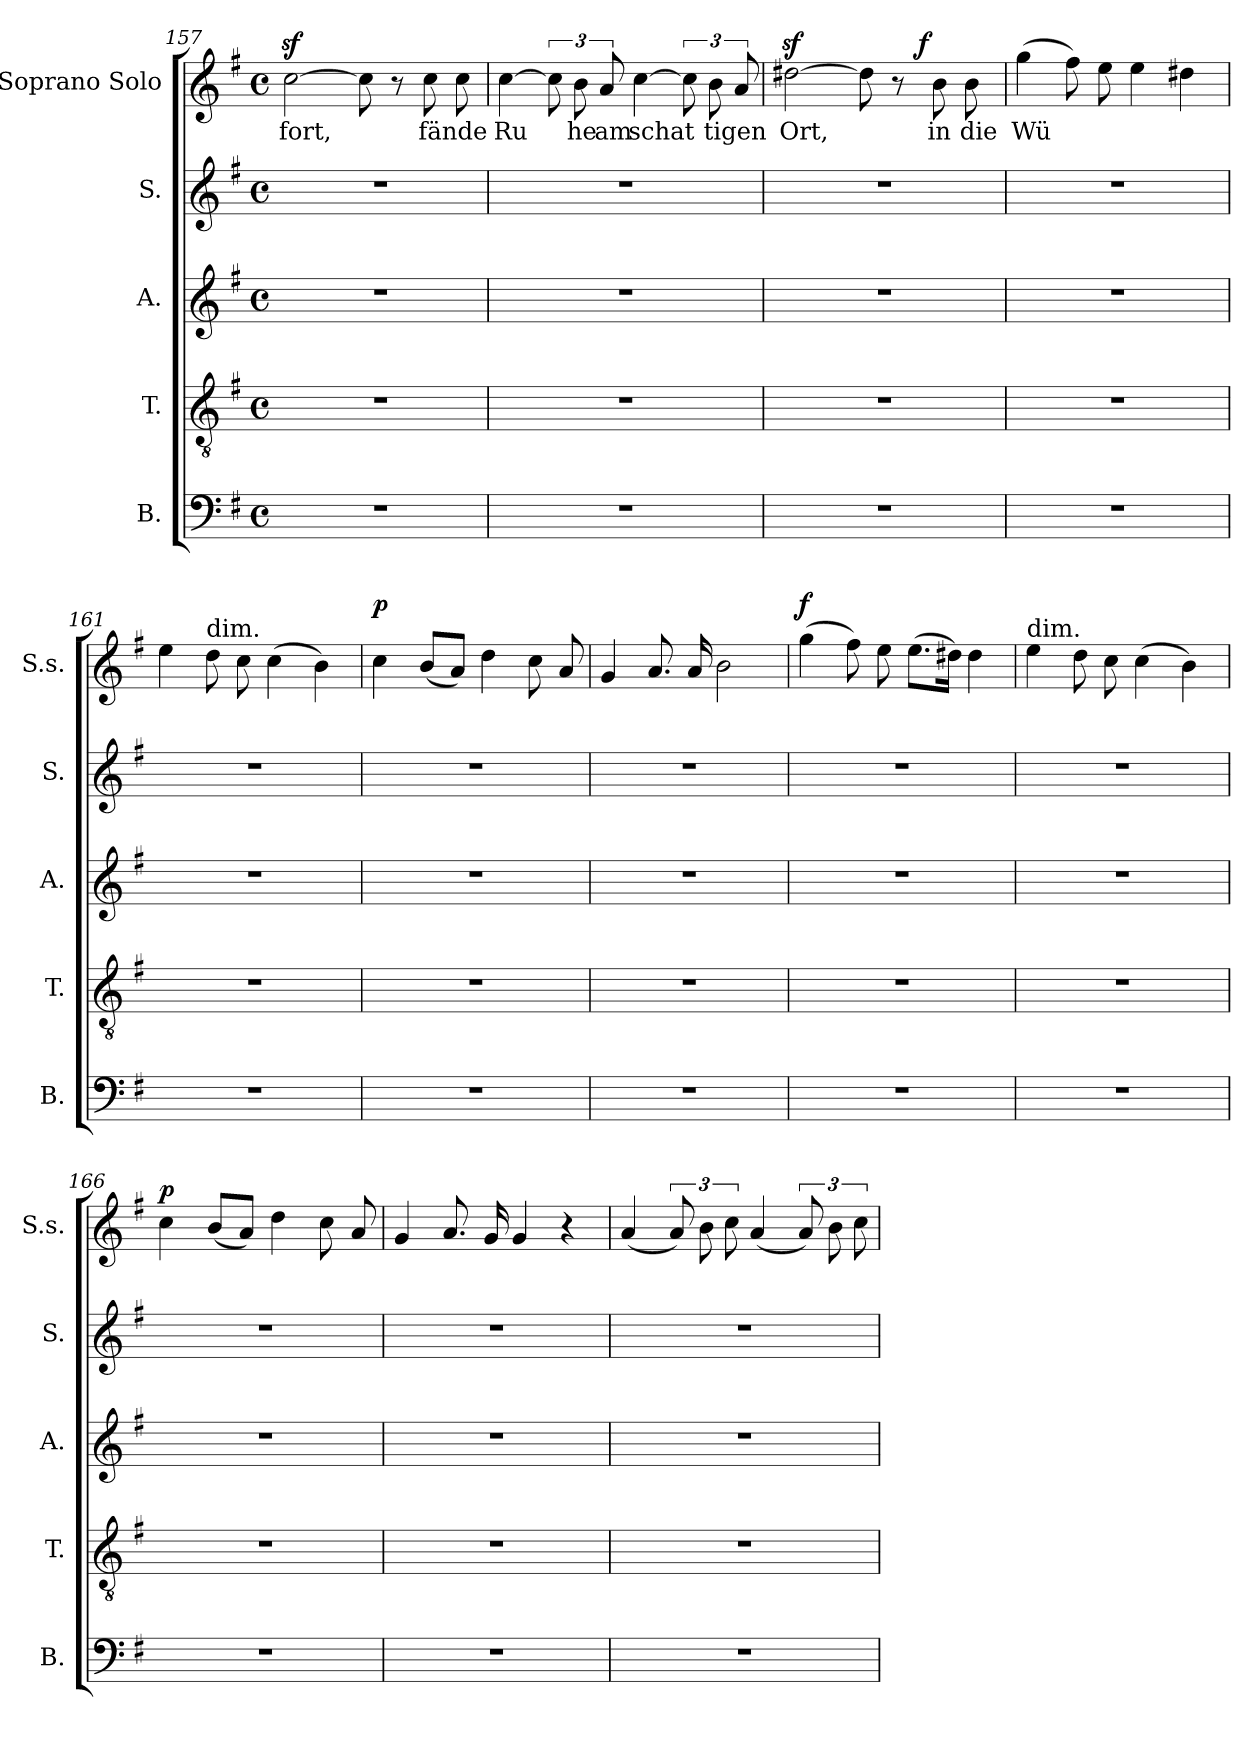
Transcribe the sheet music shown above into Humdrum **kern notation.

**kern	**kern	**kern	**kern	**kern	**text	**dynam
*part5	*part4	*part3	*part2	*part1	*part1	*part1
*staff5	*staff4	*staff3	*staff2	*staff1	*staff1	*staff1
*I"B.	*I"T.	*I"A.	*I"S.	*I"Soprano Solo	*	*
*I'B.	*I'T.	*I'A.	*I'S.	*I'S.s.	*	*
*clefF4	*clefGv2	*clefG2	*clefG2	*clefG2	*	*
*k[f#]	*k[f#]	*k[f#]	*k[f#]	*k[f#]	*	*
*G:	*G:	*G:	*G:	*G:	*	*
*M4/4	*M4/4	*M4/4	*M4/4	*M4/4	*	*
*met(c)	*met(c)	*met(c)	*met(c)	*met(c)	*	*
=157	=157	=157	=157	=157	=157	=157
!	!	!	!	!	!LO:LY:b	!
1r	1r	1r	1r	[>2ccz<\	fort,	.
.	.	.	.	8cc\]	.	.
.	.	.	.	8r	.	.
!	!	!	!	!	!LO:LY:b	!
.	.	.	.	8cc\	fände	.
.	.	.	.	8cc\	.	.
=158	=158	=158	=158	=158	=158	=158
!	!	!	!	!	!LO:LY:b	!
1r	1r	1r	1r	[>4cc\	Ru	.
.	.	.	.	12cc\]	.	.
!	!	!	!	!	!LO:LY:b	!
.	.	.	.	12b\	he	.
!	!	!	!	!	!LO:LY:b	!
.	.	.	.	12a/	am	.
!	!	!	!	!	!LO:LY:b	!
.	.	.	.	[>4cc\	schat	.
.	.	.	.	12cc\]	.	.
!	!	!	!	!	!LO:LY:b	!
.	.	.	.	12b\	tigen	.
.	.	.	.	12a/	.	.
!!LO:LB:g=z
=159	=159	=159	=159	=159	=159	=159
!	!	!	!	!	!LO:LY:b	!
*	*	*	*	*^	*	*
1r	1r	1r	1r	[>2dd#Xz>\	2ryy	Ort,	.
.	.	.	.	8dd#\]	8..ryy	.	.
.	.	.	.	8r	.	.	.
!	!	!	!	!	!	!	!LO:DY:a
.	.	.	.	.	4ryy	.	f
!	!	!	!	!	!	!LO:LY:b	!
.	.	.	.	8b\	.	in	.
!	!	!	!	!	!	!LO:LY:b	!
.	.	.	.	8b\	.	die	.
.	.	.	.	.	32ryy	.	.
=160	=160	=160	=160	=160	=160	=160	=160
!	!	!	!	!	!	!LO:LY:b	!
*	*	*	*	*v	*v	*	*
1r	1r	1r	1r	(>4gg\	Wü	.
.	.	.	.	8ff#\)	.	.
.	.	.	.	8ee\	.	.
.	.	.	.	4ee\	.	.
.	.	.	.	4dd#X\	.	.
=161	=161	=161	=161	=161	=161	=161
1r	1r	1r	1r	4ee\	.	.
!	!	!	!	!LO:TX:a:t=dim.	!	!
.	.	.	.	8dd\	.	.
.	.	.	.	8cc\	.	.
.	.	.	.	(>4cc\	.	.
.	.	.	.	4b\)	.	.
=162	=162	=162	=162	=162	=162	=162
!	!	!	!	!	!	!LO:DY:a
1r	1r	1r	1r	4cc\	.	p
.	.	.	.	(<8b/L	.	.
.	.	.	.	8a/J)	.	.
.	.	.	.	4dd\	.	.
.	.	.	.	8cc\	.	.
.	.	.	.	8a/	.	.
=163	=163	=163	=163	=163	=163	=163
1r	1r	1r	1r	4g/	.	.
.	.	.	.	8.a/	.	.
.	.	.	.	16a/	.	.
.	.	.	.	2b\	.	.
=164	=164	=164	=164	=164	=164	=164
!	!	!	!	!	!	!LO:DY:a
1r	1r	1r	1r	(>4gg\	.	f
.	.	.	.	8ff#\)	.	.
.	.	.	.	8ee\	.	.
.	.	.	.	(>8.ee\L	.	.
.	.	.	.	16dd#X\Jk)	.	.
.	.	.	.	4dd#\	.	.
!!LO:LB:g=z
=165	=165	=165	=165	=165	=165	=165
!	!	!	!	!LO:TX:a:t=dim.	!	!
1r	1r	1r	1r	4ee\	.	.
.	.	.	.	8dd\	.	.
.	.	.	.	8cc\	.	.
.	.	.	.	(>4cc\	.	.
.	.	.	.	4b\)	.	.
=166	=166	=166	=166	=166	=166	=166
!	!	!	!	!	!	!LO:DY:b
1r	1r	1r	1r	4cc\	.	p
.	.	.	.	(<8b/L	.	.
.	.	.	.	8a/J)	.	.
.	.	.	.	4dd\	.	.
.	.	.	.	8cc\	.	.
.	.	.	.	8a/	.	.
=167	=167	=167	=167	=167	=167	=167
1r	1r	1r	1r	4g/	.	.
.	.	.	.	8.a/	.	.
.	.	.	.	16g/	.	.
.	.	.	.	4g/	.	.
.	.	.	.	4r	.	.
=168	=168	=168	=168	=168	=168	=168
1r	1r	1r	1r	(<4a/	.	.
.	.	.	.	12a/)	.	.
.	.	.	.	12b\	.	.
.	.	.	.	12cc\	.	.
.	.	.	.	(<4a/	.	.
.	.	.	.	12a/)	.	.
.	.	.	.	12b\	.	.
.	.	.	.	12cc\	.	.
=	=	=	=	=	=	=
*-	*-	*-	*-	*-	*-	*-
